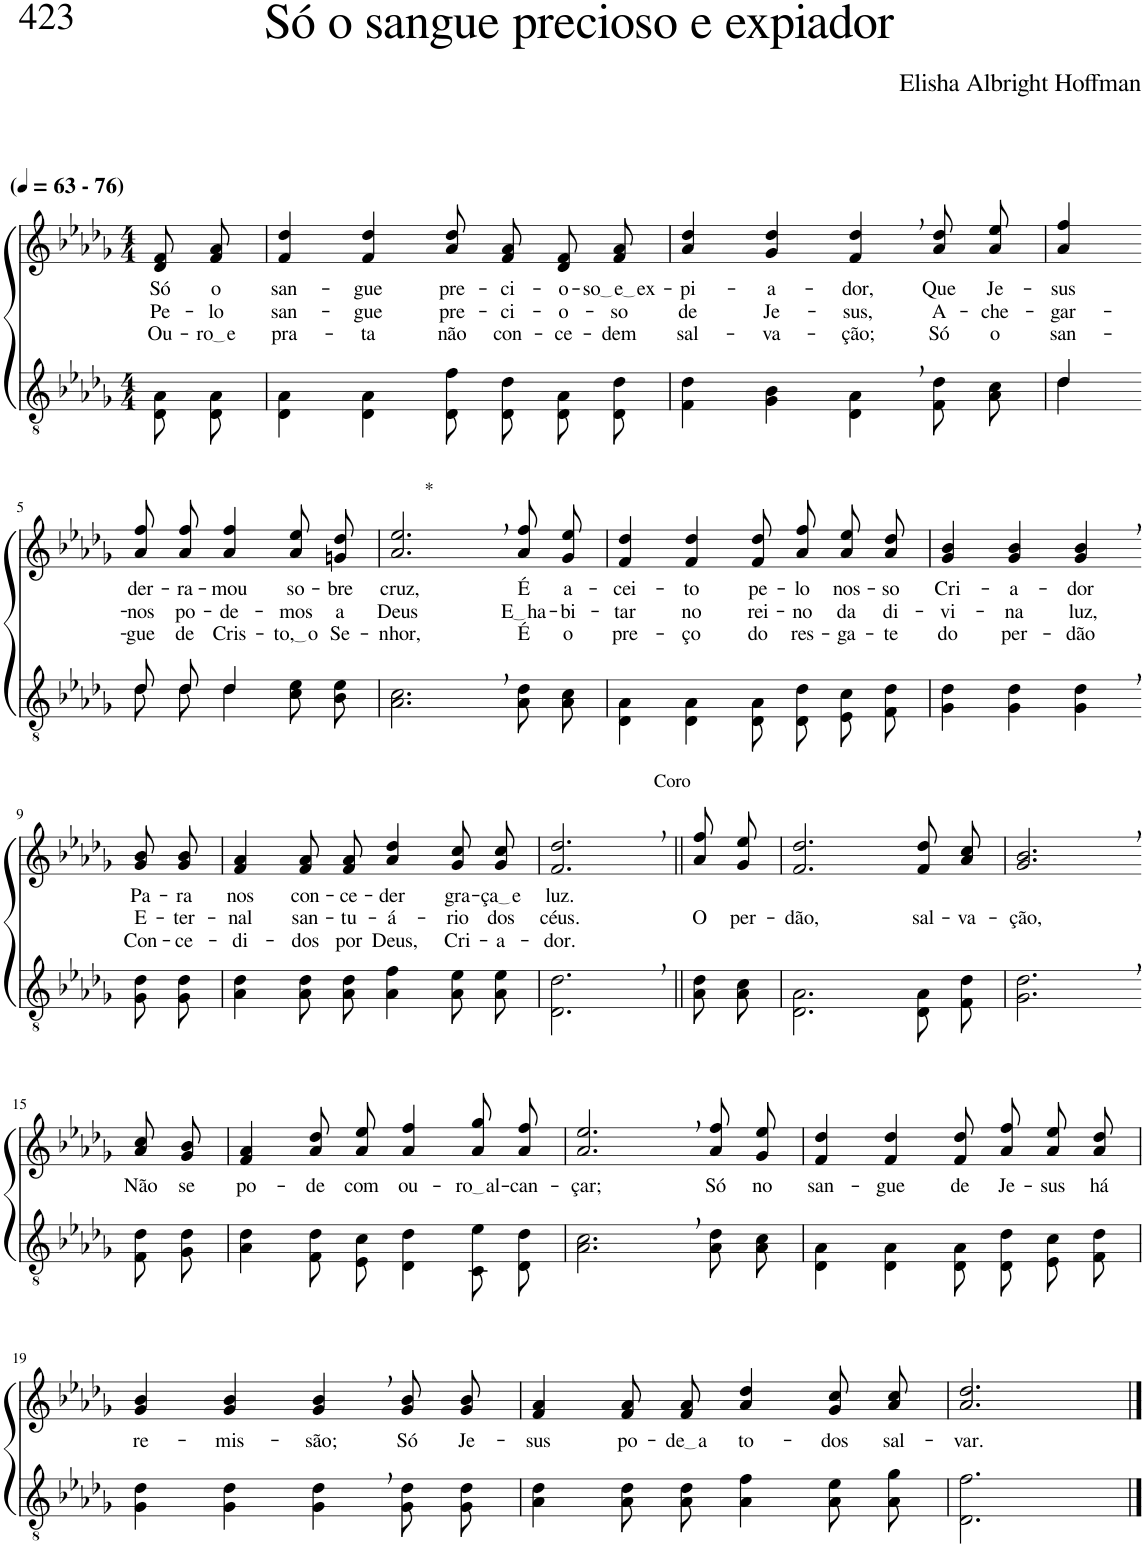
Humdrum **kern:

**kern	**kern	**text	**text	**text
*part2	*part1	*part1	*part1	*part1
*staff2	*staff1	*staff1	*staff1	*staff1
*I"Parte III e IV	*I"Parte I e II	*	*	*
*clefGv2	*clefG2	*	*	*
*Trd3c5	*Trd3c5	*	*	*
*k[b-e-a-d-g-]	*k[b-e-a-d-g-]	*	*	*
*M4/4	*M4/4	*	*	*
*MM63	*MM63	*	*	*
=1	=1	=1	=1	=1
!	!LO:TX:a:B:t=(	!	!	!
!	!LO:TX:a:B:t=- 76)	!	!	!
!	!	!LO:LY:b	!LO:LY:b	!LO:LY:b
8D-/ 8A-/L	8d-/ 8f/L	Só	Pe-	Ou-
!	!	!LO:LY:b	!LO:LY:b	!LO:LY:b
8D-/ 8A-/J	8f/ 8a-/J	o	-lo	ro e
=2	=2	=2	=2	=2
!	!	!LO:LY:b	!LO:LY:b	!LO:LY:b
4D-\ 4A-\	4f/ 4dd-/	san-	san-	pra-
!	!	!LO:LY:b	!LO:LY:b	!LO:LY:b
4D-\ 4A-\	4f/ 4dd-/	-gue	-gue	-ta
!	!	!LO:LY:b	!LO:LY:b	!LO:LY:b
8D-/ 8f/L	8a-/ 8dd-/L	pre-	pre-	não
!	!	!LO:LY:b	!LO:LY:b	!LO:LY:b
8D-/ 8d-/J	8f/ 8a-/J	-ci-	-ci-	con-
!	!	!LO:LY:b	!LO:LY:b	!LO:LY:b
8D-/ 8A-/L	8d-/ 8f/L	-o-	-o-	-ce-
!	!	!LO:LY:b	!LO:LY:b	!LO:LY:b
8D-/ 8d-/J	8f/ 8a-/J	so e ex	-so	-dem
=3	=3	=3	=3	=3
!	!	!LO:LY:b	!LO:LY:b	!LO:LY:b
4F\ 4d-\	4a-/ 4dd-/	-pi-	de	sal-
!	!	!LO:LY:b	!LO:LY:b	!LO:LY:b
4G-\ 4B-\	4g-/ 4dd-/	-a-	Je-	-va-
!	!	!LO:LY:b	!LO:LY:b	!LO:LY:b
4D-\, 4A-\,	4f/, 4dd-/,	-dor,	-sus,	-ção;
!	!	!LO:LY:b	!LO:LY:b	!LO:LY:b
8F/ 8d-/L	8a-\ 8dd-\L	Que	A-	Só
!	!	!LO:LY:b	!LO:LY:b	!LO:LY:b
8A-/ 8c/J	8a-\ 8ee-\J	Je-	-che-	o
=4	=4	=4	=4	=4
*^	*	*	*	*
!	!	!	!LO:LY:b	!LO:LY:b	!LO:LY:b
4d-/	4d-\	4a-/ 4ff/	-sus	-gar-	san-
!!LO:LB:g=z
=5-	=5-	=5-	=5-	=5-	=5-
!	!	!	!LO:LY:b	!LO:LY:b	!LO:LY:b
8d-/L	8d-\L	8a-\ 8ff\L	der-	-nos	-gue
!	!	!	!LO:LY:b	!LO:LY:b	!LO:LY:b
8d-/J	8d-\J	8a-\ 8ff\J	-ra-	po-	de
!	!	!	!LO:LY:b	!LO:LY:b	!LO:LY:b
4d-/	4d-\	4a-/ 4ff/	-mou	-de-	Cris-
!	!	!	!LO:LY:b	!LO:LY:b	!LO:LY:b
4ryy	8c\ 8e-\L	8a-\ 8ee-\L	so-	-mos	to, o
!	!	!	!LO:LY:b	!LO:LY:b	!LO:LY:b
.	8B-\ 8e-\J	8gn\ 8dd-\J	-bre	a	Se-
=6	=6	=6	=6	=6	=6
!	!	!LO:TX:a:t=*	!	!	!
!	!	!	!LO:LY:b	!LO:LY:b	!LO:LY:b
*v	*v	*	*	*	*
2.A-\, 2.c\,	2.a-/, 2.ee-/,	cruz,	Deus	-nhor,
!	!	!LO:LY:b	!LO:LY:b	!LO:LY:b
8A-\ 8d-\L	8a-\ 8ff\L	É	E ha	É
!	!	!LO:LY:b	!LO:LY:b	!LO:LY:b
8A-\ 8c\J	8g-\ 8ee-\J	a-	-bi-	o
=7	=7	=7	=7	=7
!	!	!LO:LY:b	!LO:LY:b	!LO:LY:b
4D-\ 4A-\	4f/ 4dd-/	-cei-	-tar	pre-
!	!	!LO:LY:b	!LO:LY:b	!LO:LY:b
4D-\ 4A-\	4f/ 4dd-/	-to	no	-ço
!	!	!LO:LY:b	!LO:LY:b	!LO:LY:b
8D-/ 8A-/L	8f\ 8dd-\L	pe-	rei-	do
!	!	!LO:LY:b	!LO:LY:b	!LO:LY:b
8D-/ 8d-/J	8a-\ 8ff\J	-lo	-no	res-
!	!	!LO:LY:b	!LO:LY:b	!LO:LY:b
8E-/ 8c/L	8a-\ 8ee-\L	nos-	da	-ga-
!	!	!LO:LY:b	!LO:LY:b	!LO:LY:b
8F/ 8d-/J	8a-\ 8dd-\J	-so	di-	-te
=8	=8	=8	=8	=8
!	!	!LO:LY:b	!LO:LY:b	!LO:LY:b
4G-\ 4d-\	4g-/ 4b-/	Cri-	-vi-	do
!	!	!LO:LY:b	!LO:LY:b	!LO:LY:b
4G-\ 4d-\	4g-/ 4b-/	-a-	-na	per-
!	!	!LO:LY:b	!LO:LY:b	!LO:LY:b
4G-\, 4d-\,	4g-/, 4b-/,	-dor	luz,	-dão
!!LO:LB:g=z
=9-	=9-	=9-	=9-	=9-
!	!	!LO:LY:b	!LO:LY:b	!LO:LY:b
8G-\ 8d-\L	8g-/ 8b-/L	Pa-	E-	Con-
!	!	!LO:LY:b	!LO:LY:b	!LO:LY:b
8G-\ 8d-\J	8g-/ 8b-/J	-ra	-ter-	-ce-
=10	=10	=10	=10	=10
!	!	!LO:LY:b	!LO:LY:b	!LO:LY:b
4A-\ 4d-\	4f/ 4a-/	nos	-nal	-di-
!	!	!LO:LY:b	!LO:LY:b	!LO:LY:b
8A-\ 8d-\L	8f/ 8a-/L	con-	san-	-dos
!	!	!LO:LY:b	!LO:LY:b	!LO:LY:b
8A-\ 8d-\J	8f/ 8a-/J	-ce-	-tu-	por
!	!	!LO:LY:b	!LO:LY:b	!LO:LY:b
4A-\ 4f\	4a-/ 4dd-/	-der	-á-	Deus,
!	!	!LO:LY:b	!LO:LY:b	!LO:LY:b
8A-\ 8e-\L	8g-/ 8cc/L	gra-	-rio	Cri-
!	!	!LO:LY:b	!LO:LY:b	!LO:LY:b
8A-\ 8e-\J	8g-/ 8cc/J	ça e	dos	-a-
=11	=11	=11	=11	=11
!	!LO:TX:a:t=Coro	!	!	!
!	!	!LO:LY:b	!LO:LY:b	!LO:LY:b
2.D-\, 2.d-\,	2.f/, 2.dd-/,	luz.	céus.	-dor.
=12||	=12||	=12||	=12||	=12||
!	!	!	!LO:LY:b	!
8A-\ 8d-\L	8a-\ 8ff\L	.	O	.
!	!	!	!LO:LY:b	!
8A-\ 8c\J	8g-\ 8ee-\J	.	per-	.
=13	=13	=13	=13	=13
!	!	!	!LO:LY:b	!
2.D-\ 2.A-\	2.f/ 2.dd-/	.	-dão,	.
!	!	!	!LO:LY:b	!
8D-/ 8A-/L	8f/ 8dd-/L	.	sal-	.
!	!	!	!LO:LY:b	!
8F/ 8d-/J	8a-/ 8cc/J	.	-va-	.
=14	=14	=14	=14	=14
!	!	!	!LO:LY:b	!
2.G-\, 2.d-\,	2.g-/, 2.b-/,	.	-ção,	.
!!LO:LB:g=z
=15-	=15-	=15-	=15-	=15-
!	!	!LO:LY:b	!	!
8F/ 8d-/L	8a-/ 8cc/L	Não	.	.
!	!	!LO:LY:b	!	!
8G-/ 8d-/J	8g-/ 8b-/J	se	.	.
=16	=16	=16	=16	=16
!	!	!LO:LY:b	!	!
4A-\ 4d-\	4f/ 4a-/	po-	.	.
!	!	!LO:LY:b	!	!
8F/ 8d-/L	8a-\ 8dd-\L	-de	.	.
!	!	!LO:LY:b	!	!
8E-/ 8c/J	8a-\ 8ee-\J	com	.	.
!	!	!LO:LY:b	!	!
4D-\ 4d-\	4a-/ 4ff/	ou-	.	.
!	!	!LO:LY:b	!	!
8C/ 8e-/L	8a-\ 8gg-\L	ro al	.	.
!	!	!LO:LY:b	!	!
8D-/ 8d-/J	8a-\ 8ff\J	-can-	.	.
=17	=17	=17	=17	=17
!	!	!LO:LY:b	!	!
2.A-\, 2.c\,	2.a-/, 2.ee-/,	-çar;	.	.
!	!	!LO:LY:b	!	!
8A-\ 8d-\L	8a-\ 8ff\L	Só	.	.
!	!	!LO:LY:b	!	!
8A-\ 8c\J	8g-\ 8ee-\J	no	.	.
=18	=18	=18	=18	=18
!	!	!LO:LY:b	!	!
4D-\ 4A-\	4f/ 4dd-/	san-	.	.
!	!	!LO:LY:b	!	!
4D-\ 4A-\	4f/ 4dd-/	-gue	.	.
!	!	!LO:LY:b	!	!
8D-/ 8A-/L	8f\ 8dd-\L	de	.	.
!	!	!LO:LY:b	!	!
8D-/ 8d-/J	8a-\ 8ff\J	Je-	.	.
!	!	!LO:LY:b	!	!
8E-/ 8c/L	8a-\ 8ee-\L	-sus	.	.
!	!	!LO:LY:b	!	!
8F/ 8d-/J	8a-\ 8dd-\J	há	.	.
!!LO:LB:g=z
=19	=19	=19	=19	=19
!	!	!LO:LY:b	!	!
4G-\ 4d-\	4g-/ 4b-/	re-	.	.
!	!	!LO:LY:b	!	!
4G-\ 4d-\	4g-/ 4b-/	-mis-	.	.
!	!	!LO:LY:b	!	!
4G-\, 4d-\,	4g-/, 4b-/,	-são;	.	.
!	!	!LO:LY:b	!	!
8G-\ 8d-\L	8g-/ 8b-/L	Só	.	.
!	!	!LO:LY:b	!	!
8G-\ 8d-\J	8g-/ 8b-/J	Je-	.	.
=20	=20	=20	=20	=20
!	!	!LO:LY:b	!	!
4A-\ 4d-\	4f/ 4a-/	-sus	.	.
!	!	!LO:LY:b	!	!
8A-\ 8d-\L	8f/ 8a-/L	po-	.	.
!	!	!LO:LY:b	!	!
8A-\ 8d-\J	8f/ 8a-/J	de a	.	.
!	!	!LO:LY:b	!	!
4A-\ 4f\	4a-/ 4dd-/	to-	.	.
!	!	!LO:LY:b	!	!
8A-\ 8e-\L	8g-/ 8cc/L	-dos	.	.
!	!	!LO:LY:b	!	!
8A-\ 8g-\J	8a-/ 8cc/J	sal-	.	.
=21	=21	=21	=21	=21
!	!	!LO:LY:b	!	!
2.D-\ 2.f\	2.a-/ 2.dd-/	-var.	.	.
==	==	==	==	==
*-	*-	*-	*-	*-
